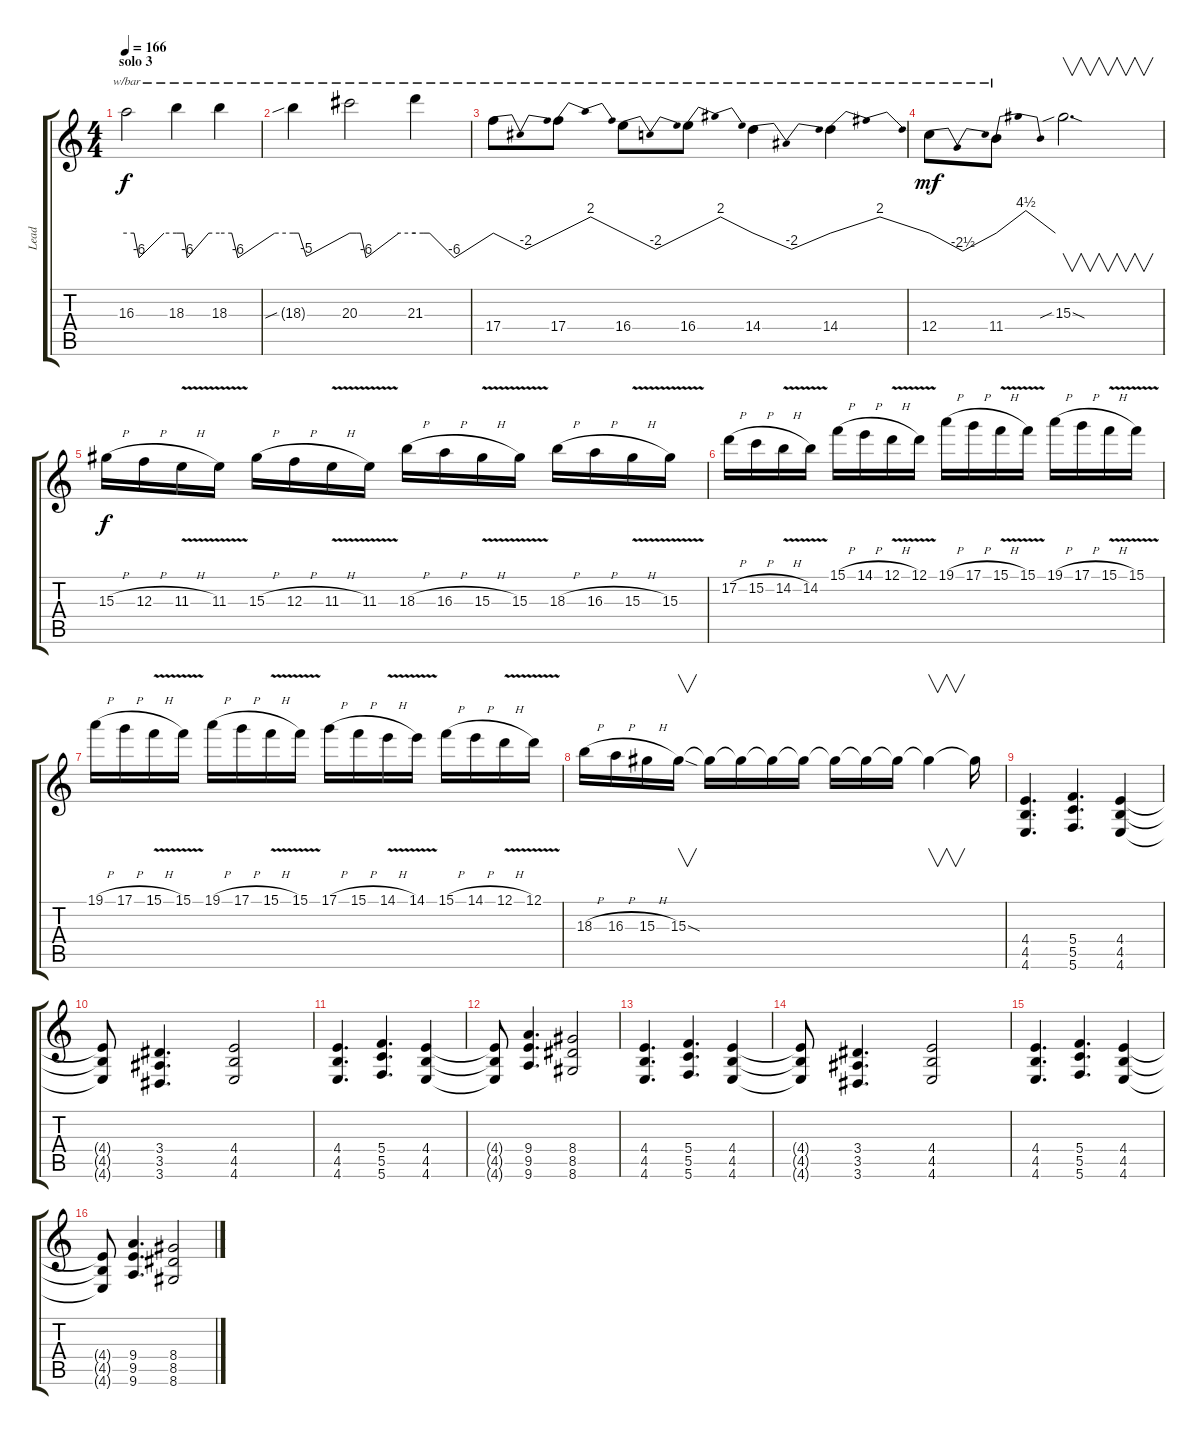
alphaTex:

\track ("Lead" "Lead") {instrument overdrivenguitar}
\staff {score tabs}
\tuning (D4 A3 F3 C3 G2 C2) {hide}
\ts (4 4)
\section ("" "solo 3")
\tempo 166
\clef g2
\ks c
16.3.2{tbe (custom default 0 0 9 0 15 -24 45 0 60 0) dy f} 18.3.4{tbe (custom default 0 0 10 0 15 -24 45 0 60 0)} 18.3.4{tbe (custom default 0 0 10 0 15 -24 45 0 60 0)} |
18.3{sib t}.4{tbe (custom default 0 0 6 0 14 -20 60 0)} 20.3.2{tbe (custom default 0 0 6 0 10 0 15 -24 45 0 60 0)} 21.3.4{tbe (custom default 0 0 6 0 11 0 30 -24 60 0)} |
17.4.8{tbe (dip default 0 0 30 -8 60 0)} 17.4.8{tbe (dip default 0 0 30 8 60 0)} 16.4.8{tbe (dip default 0 0 30 -8 60 0)} 16.4.8{tbe (dip default 0 0 30 8 60 0)} 14.4.4{tbe (dip default 0 0 30 -8 60 0)} 14.4.4{tbe (dip default 0 0 30 8 60 0)} |
12.4.8{tbe (dip default 0 0 30 -10 60 0) dy mf} 11.4.8{tbe (dip default 0 0 30 18 60 0)} 15.3{sib sod}.2{v d} |
15.3{h}.16{dy f} 12.3{h}.16 11.3{v h}.16 11.3{v}.16 15.3{h}.16 12.3{h}.16 11.3{v h}.16 11.3{v}.16 18.3{h}.16 16.3{h}.16 15.3{v h}.16 15.3{v}.16 18.3{h}.16 16.3{h}.16 15.3{v h}.16 15.3{v}.16 |
17.2{h}.16 15.2{h}.16 14.2{v h}.16 14.2{v}.16 15.1{h}.16 14.1{h}.16 12.1{v h}.16 12.1{v}.16 19.1{h}.16 17.1{h}.16 15.1{v h}.16 15.1{v}.16 19.1{h}.16 17.1{h}.16 15.1{v h}.16 15.1{v}.16 |
19.1{h}.16 17.1{h}.16 15.1{v h}.16 15.1{v}.16 19.1{h}.16 17.1{h}.16 15.1{v h}.16 15.1{v}.16 17.1{h}.16 15.1{h}.16 14.1{v h}.16 14.1{v}.16 15.1{h}.16 14.1{h}.16 12.1{v h}.16 12.1{v}.16 |
18.3{h}.16 16.3{h}.16 15.3{h}.16 15.3{sod}.16{v} 15.3{t}.16 15.3{t}.16 15.3{t}.16 15.3{t}.16 15.3{t}.16 15.3{t}.16 15.3{t}.16 15.3{t}.4{v} 15.3{t}.16{volume 16} |
(4.4 4.5 4.6).4{d} (5.4 5.5 5.6).4{d} (4.4 4.5 4.6).4 |
(4.4{t} 4.5{t} 4.6{t}).8 (3.4 3.5 3.6).4{d} (4.4 4.5 4.6).2 |
(4.4 4.5 4.6).4{d} (5.4 5.5 5.6).4{d} (4.4 4.5 4.6).4 |
(4.4{t} 4.5{t} 4.6{t}).8 (9.4 9.5 9.6).4{d} (8.4 8.5 8.6).2 |
(4.4 4.5 4.6).4{d} (5.4 5.5 5.6).4{d} (4.4 4.5 4.6).4 |
(4.4{t} 4.5{t} 4.6{t}).8 (3.4 3.5 3.6).4{d} (4.4 4.5 4.6).2 |
(4.4 4.5 4.6).4{d} (5.4 5.5 5.6).4{d} (4.4 4.5 4.6).4 |
(4.4{t} 4.5{t} 4.6{t}).8 (9.4 9.5 9.6).4{d} (8.4 8.5 8.6).2
